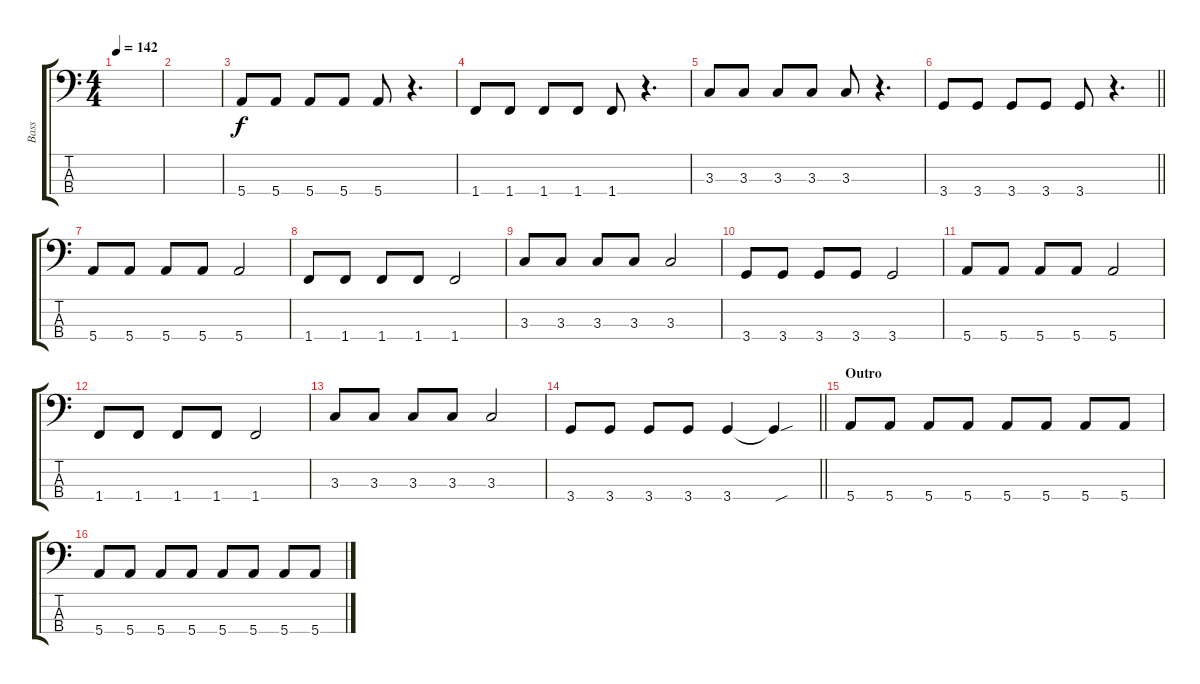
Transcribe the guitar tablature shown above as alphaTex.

\track ("Bass" "Bass") {instrument electricbassfinger}
\staff {score tabs}
\tuning (G2 D2 A1 E1) {hide}
\ts (4 4)
\tempo 142
\clef f4
\ks c
|
|
5.4.8 5.4.8 5.4.8 5.4.8 5.4.8 r.4{d} |
1.4.8 1.4.8 1.4.8 1.4.8 1.4.8 r.4{d} |
3.3.8 3.3.8 3.3.8 3.3.8 3.3.8 r.4{d} |
\barLineRight lightlight
3.4.8 3.4.8 3.4.8 3.4.8 3.4.8 r.4{d} |
\section ("" "")
5.4.8 5.4.8 5.4.8 5.4.8 5.4.2 |
1.4.8 1.4.8 1.4.8 1.4.8 1.4.2 |
3.3.8 3.3.8 3.3.8 3.3.8 3.3.2 |
3.4.8 3.4.8 3.4.8 3.4.8 3.4.2 |
5.4.8 5.4.8 5.4.8 5.4.8 5.4.2 |
1.4.8 1.4.8 1.4.8 1.4.8 1.4.2 |
3.3.8 3.3.8 3.3.8 3.3.8 3.3.2 |
\barLineRight lightlight
3.4.8 3.4.8 3.4.8 3.4.8 3.4.4 3.4{sou t}.4 |
\section ("" "Outro")
5.4.8 5.4.8 5.4.8 5.4.8 5.4.8 5.4.8 5.4.8 5.4.8 |
5.4.8 5.4.8 5.4.8 5.4.8 5.4.8 5.4.8 5.4.8 5.4.8
